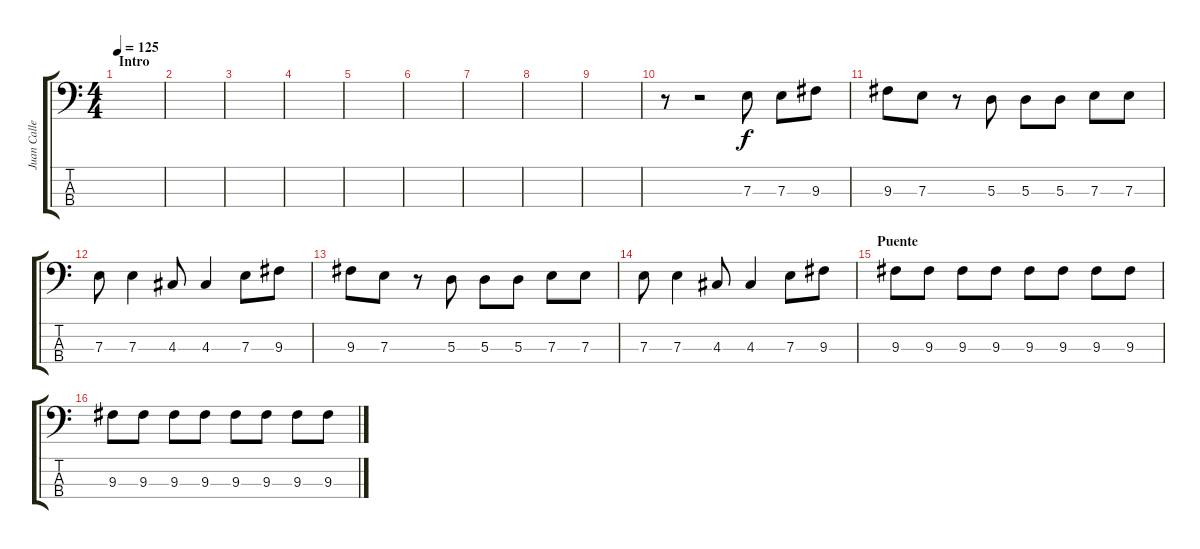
\track ("Juan Calleros" "Juan Calle") {instrument electricbassfinger}
\staff {score tabs}
\tuning (G2 D2 A1 E1) {hide}
\ts (4 4)
\section ("" "Intro")
\tempo 125
\clef f4
\ks c
|
|
|
|
|
|
|
|
|
r.8 r.2 7.3.8 7.3.8 9.3.8 |
9.3.8 7.3.8 r.8 5.3.8 5.3.8 5.3.8 7.3.8 7.3.8 |
7.3.8 7.3.4 4.3.8 4.3.4 7.3.8 9.3.8 |
9.3.8 7.3.8 r.8 5.3.8 5.3.8 5.3.8 7.3.8 7.3.8 |
7.3.8 7.3.4 4.3.8 4.3.4 7.3.8 9.3.8 |
\section ("" "Puente")
9.3.8 9.3.8 9.3.8 9.3.8 9.3.8 9.3.8 9.3.8 9.3.8 |
9.3.8 9.3.8 9.3.8 9.3.8 9.3.8 9.3.8 9.3.8 9.3.8
